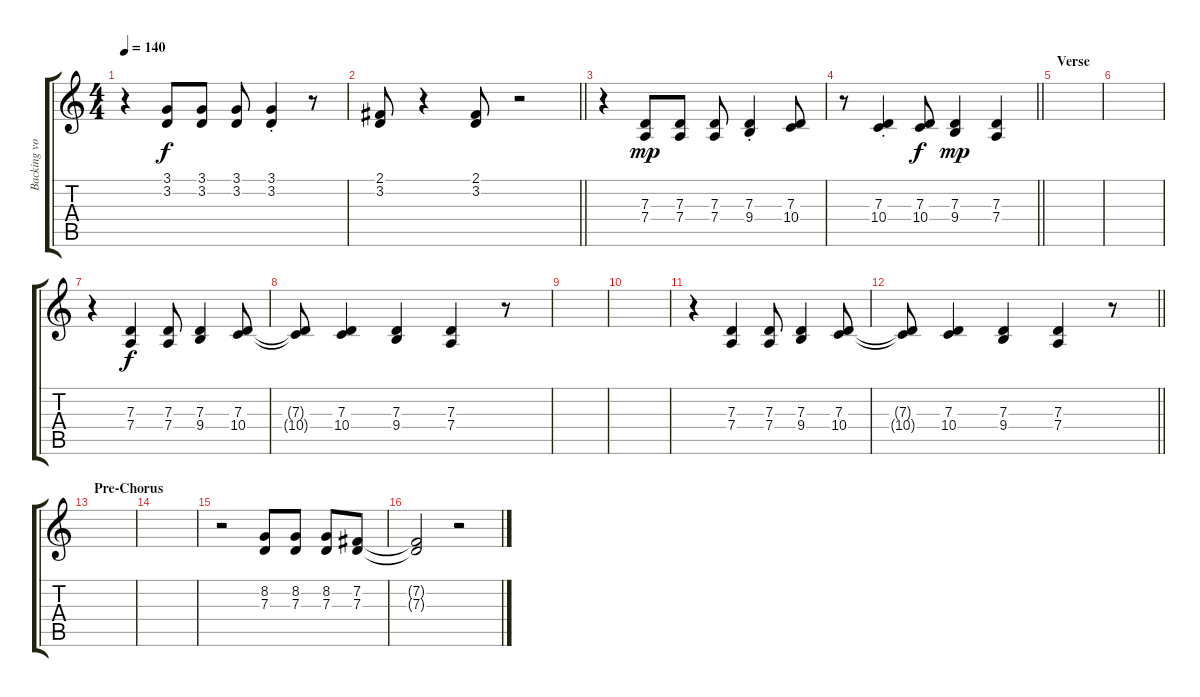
\track ("Backing vocals" "Backing vo") {instrument trumpet}
\staff {score tabs}
\tuning (E4 B3 G3 D3 A2 E2) {hide}
\ts (4 4)
\tempo 140
\clef g2
\ks c
r.4{dy f} (3.1 3.2).8 (3.1 3.2).8 (3.1 3.2).8 (3.1{st} 3.2{st}).4 r.8 |
\barLineRight lightlight
(2.1 3.2).8 r.4 (2.1 3.2).8 r.2 |
r.4 (7.3 7.4).8{dy mp} (7.3 7.4).8 (7.3 7.4).8 (7.3{st} 9.4{st}).4 (7.3 10.4).8 |
\barLineRight lightlight
r.8 (7.3{st} 10.4{st}).4 (7.3 10.4).8{dy f} (7.3 9.4).4{dy mp} (7.3 7.4).4 |
\section ("" "Verse")
|
|
r.4 (7.3 7.4).4{dy f} (7.3 7.4).8 (7.3 9.4).4 (7.3 10.4).8 |
(7.3{t} 10.4{t}).8 (7.3 10.4).4 (7.3 9.4).4 (7.3 7.4).4 r.8 |
|
|
r.4 (7.3 7.4).4 (7.3 7.4).8 (7.3 9.4).4 (7.3 10.4).8 |
\barLineRight lightlight
(7.3{t} 10.4{t}).8 (7.3 10.4).4 (7.3 9.4).4 (7.3 7.4).4 r.8 |
\section ("" "Pre-Chorus")
|
|
r.2 (8.2 7.3).8 (8.2 7.3).8 (8.2 7.3).8 (7.2 7.3).8 |
(7.2{t} 7.3{t}).2 r.2
